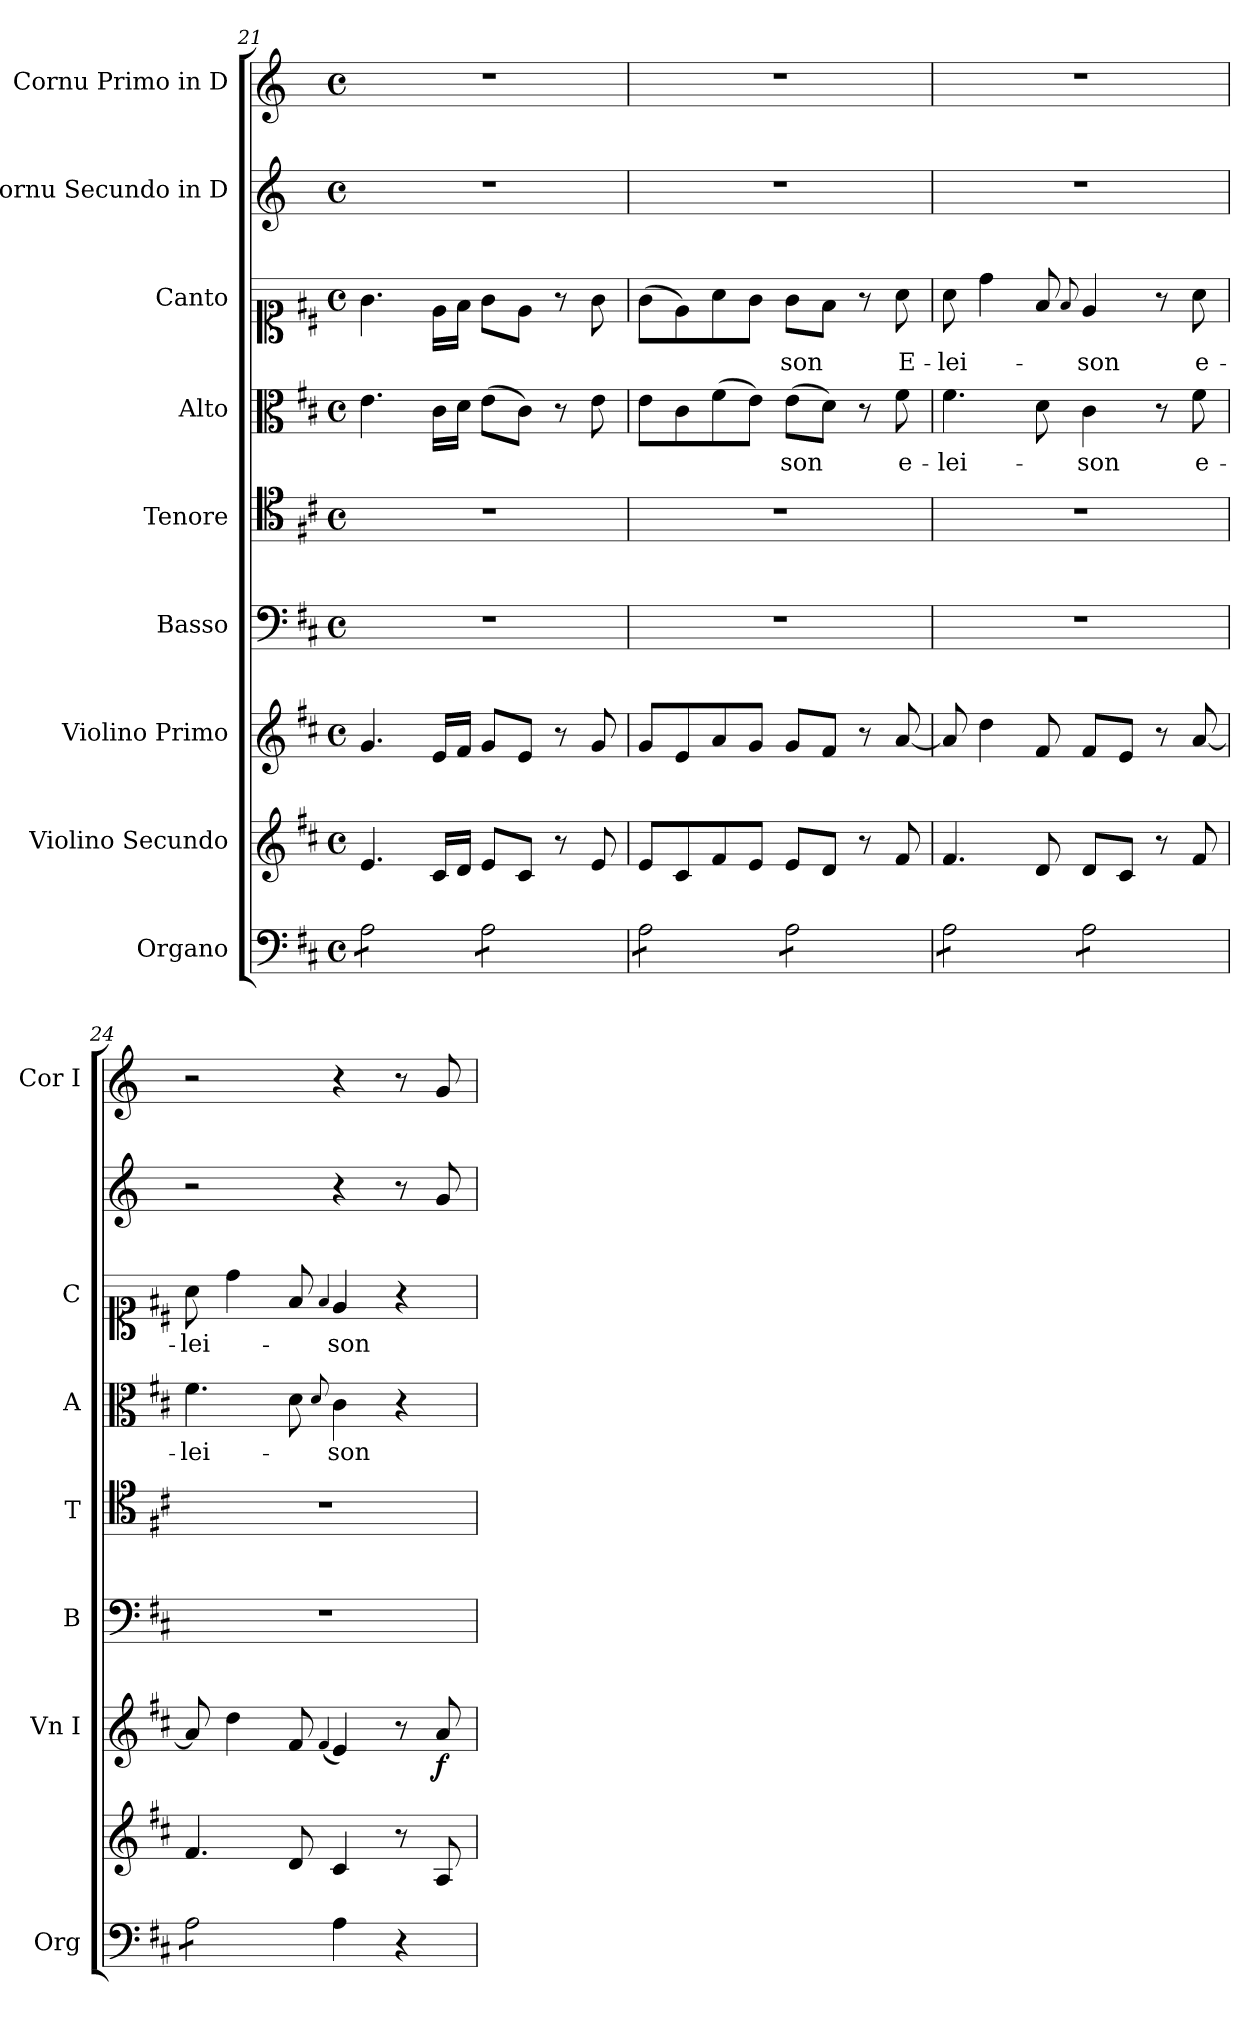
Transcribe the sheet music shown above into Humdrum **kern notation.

**kern	**kern	**kern	**dynam	**kern	**kern	**kern	**text	**kern	**text	**kern	**kern
*part9	*part8	*part7	*part7	*part6	*part5	*part4	*part4	*part3	*part3	*part2	*part1
*staff9	*staff8	*staff7	*staff7	*staff6	*staff5	*staff4	*staff4	*staff3	*staff3	*staff2	*staff1
*I"Organo	*I"Violino Secundo	*I"Violino Primo	*	*I"Basso	*I"Tenore	*I"Alto	*	*I"Canto	*	*I"Cornu Secundo in D	*I"Cornu Primo in D
*I'Org	*	*I'Vn I	*	*I'B	*I'T	*I'A	*	*I'C	*	*	*I'Cor I
*clefF4	*clefG2	*clefG2	*	*clefF4	*clefC4	*clefC3	*	*clefC1	*	*clefG2	*clefG2
*	*	*	*	*	*	*	*	*	*	*ITrd6c10	*ITrd6c10
*k[f#c#]	*k[f#c#]	*k[f#c#]	*	*k[f#c#]	*k[f#c#]	*k[f#c#]	*	*k[f#c#]	*	*k[f#c#]	*k[f#c#]
*M4/4	*M4/4	*M4/4	*	*M4/4	*M4/4	*M4/4	*	*M4/4	*	*M4/4	*M4/4
*met(c)	*met(c)	*met(c)	*	*met(c)	*met(c)	*met(c)	*	*met(c)	*	*met(c)	*met(c)
=21	=21	=21	=21	=21	=21	=21	=21	=21	=21	=21	=21
*tremolo	*	*	*	*	*	*	*	*	*	*	*
8A\L	4.e/	4.g/	.	1r	1r	4.e\	.	4.g\	.	1r	1r
8A\	.	.	.	.	.	.	.	.	.	.	.
8A\	.	.	.	.	.	.	.	.	.	.	.
8A\J	16c#/LL	16e/LL	.	.	.	16c#\LL	.	16e\LL	.	.	.
.	16d/JJ	16f#/JJ	.	.	.	16d\JJ	.	16f#\JJ	.	.	.
8A\L	8e/L	8g/L	.	.	.	(8e\L	.	8g\L	.	.	.
8A\	8c#/J	8e/J	.	.	.	8c#\J)	.	8e\J	.	.	.
8A\	8r	8r	.	.	.	8r	.	8r	.	.	.
8A\J	8e/	8g/	.	.	.	8e\	.	8g\	.	.	.
=22	=22	=22	=22	=22	=22	=22	=22	=22	=22	=22	=22
8A\L	8e/L	8g/L	.	1r	1r	8e\L	.	(8g\L	.	1r	1r
8A\	8c#/	8e/	.	.	.	8c#\	.	8e\)	.	.	.
8A\	8f#/	8a/	.	.	.	(8f#\	.	8a\	.	.	.
8A\J	8e/J	8g/J	.	.	.	8e\J)	.	8g\J	.	.	.
8A\L	8e/L	8g/L	.	.	.	(8e\L	-son	8g\L	-son	.	.
8A\	8d/J	8f#/J	.	.	.	8d\J)	.	8f#\J	.	.	.
8A\	8r	8r	.	.	.	8r	.	8r	.	.	.
8A\J	8f#/	[8a/	.	.	.	8f#\	e-	8a\	E-	.	.
=23	=23	=23	=23	=23	=23	=23	=23	=23	=23	=23	=23
8A\L	4.f#/	8a/]	.	1r	1r	4.f#\	-lei-	8a\	-lei-	1r	1r
8A\	.	4dd\	.	.	.	.	.	4dd\	.	.	.
8A\	.	.	.	.	.	.	.	.	.	.	.
8A\J	8d/	8f#/	.	.	.	8d\	.	8f#/	.	.	.
.	.	.	.	.	.	.	.	8qqf#/	.	.	.
8A\L	8d/L	8f#/L	.	.	.	4c#\	-son	4e/	-son	.	.
8A\	8c#/J	8e/J	.	.	.	.	.	.	.	.	.
8A\	8r	8r	.	.	.	8r	.	8r	.	.	.
8A\J	8f#/	[8a/	.	.	.	8f#\	e-	8a\	e-	.	.
=24	=24	=24	=24	=24	=24	=24	=24	=24	=24	=24	=24
8A\L	4.f#/	8a/]	.	1r	1r	4.f#\	-lei-	8a\	-lei-	2r	2r
8A\	.	4dd\	.	.	.	.	.	4dd\	.	.	.
8A\	.	.	.	.	.	.	.	.	.	.	.
8A\J	8d/	8f#/	.	.	.	8d\	.	8f#/	.	.	.
*Xtremolo	*	*	*	*	*	*	*	*	*	*	*
.	.	(4qqf#/	.	.	.	8qqd/	.	4qqf#/	.	.	.
4A\	4c#/	4e/)	.	.	.	4c#\	-son	4e/	-son	4r	4r
4r	8r	8r	.	.	.	4r	.	4r	.	8r	8r
.	8A/	8a/	f	.	.	.	.	.	.	8A/	8A/
=	=	=	=	=	=	=	=	=	=	=	=
*-	*-	*-	*-	*-	*-	*-	*-	*-	*-	*-	*-
